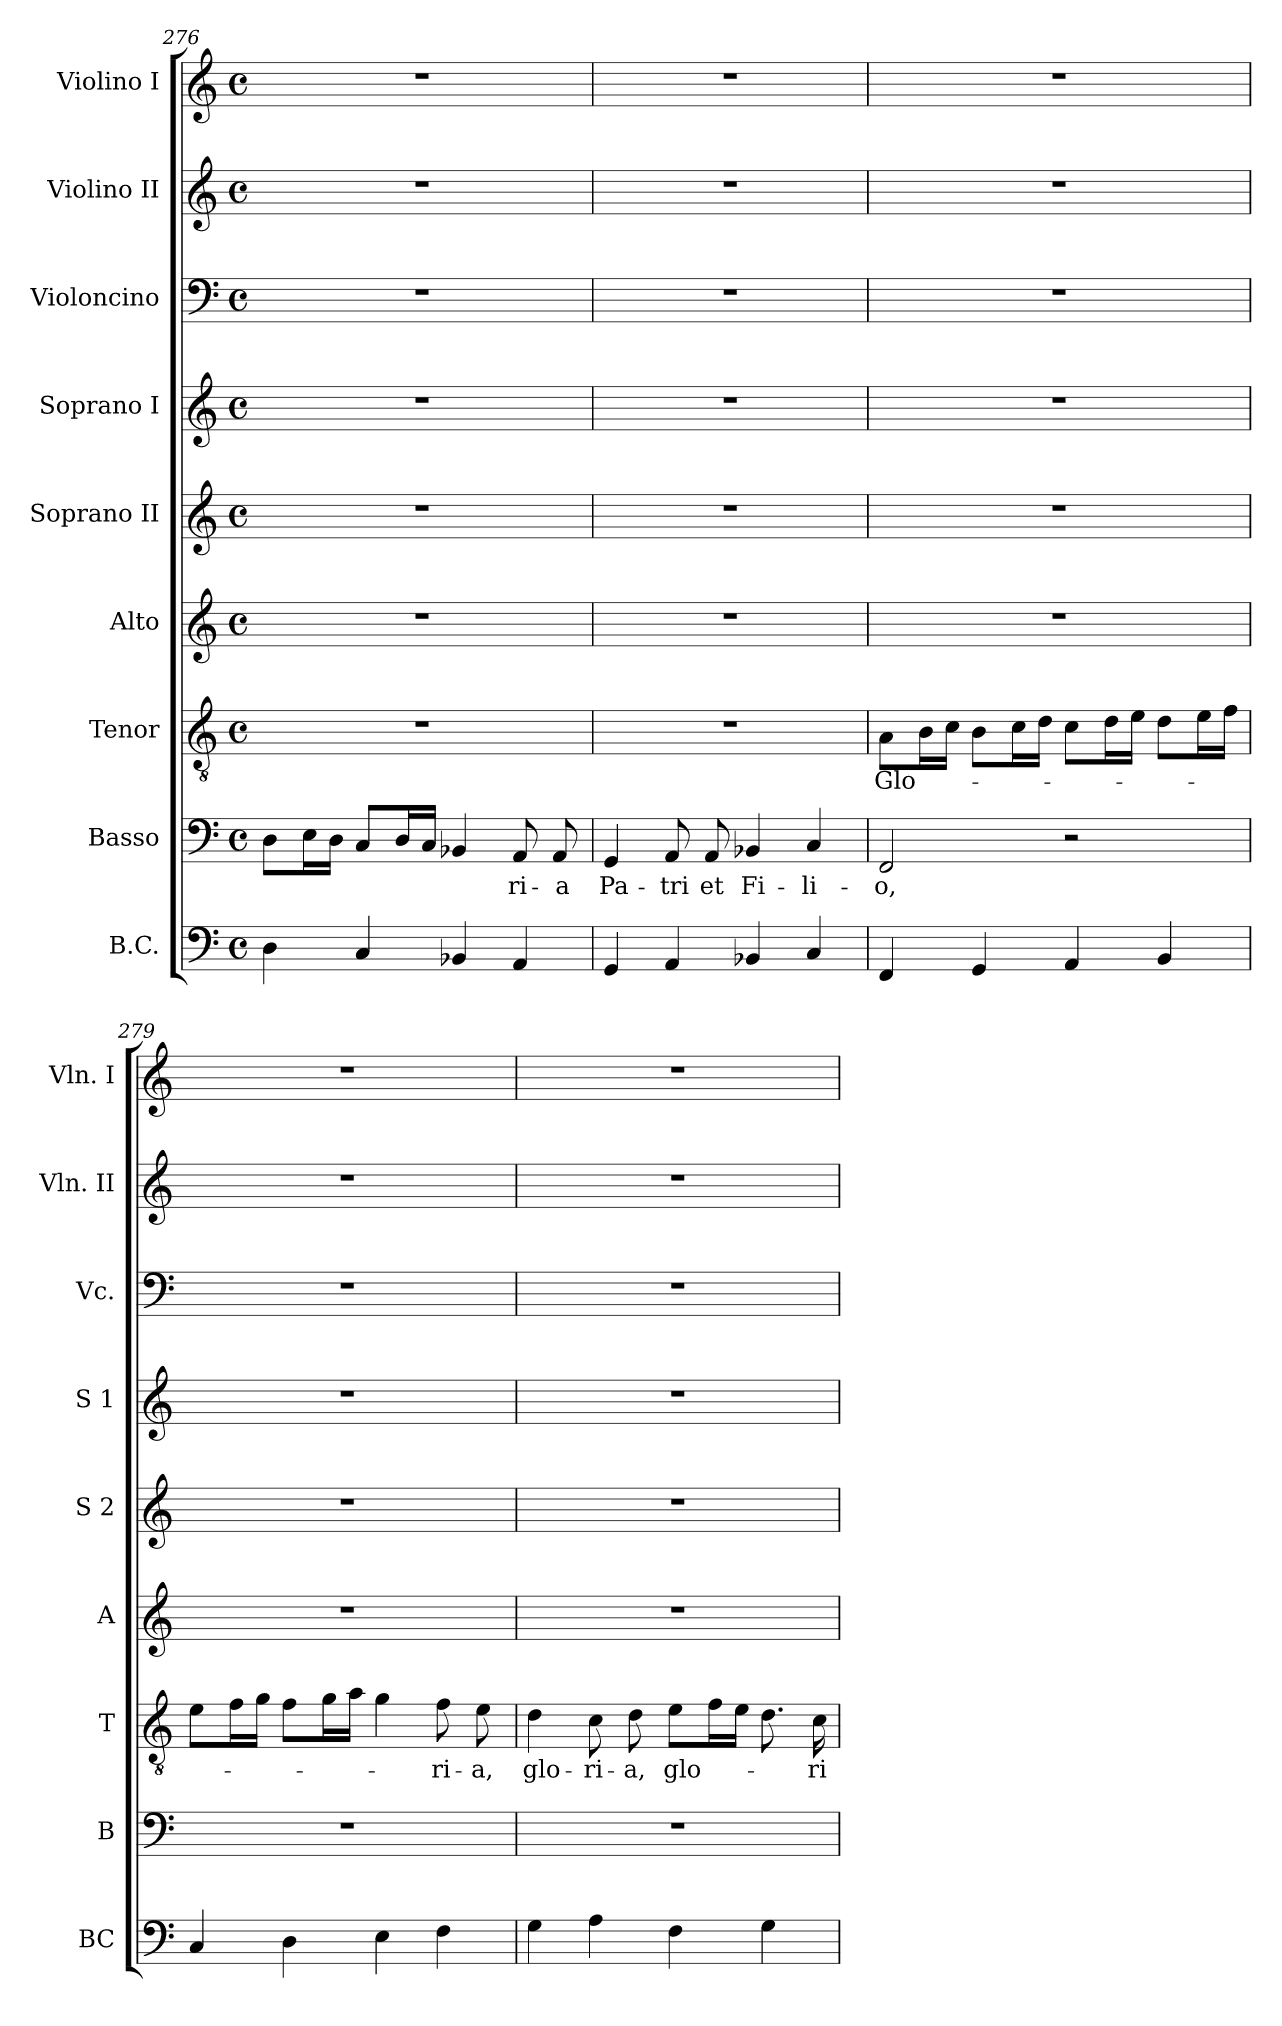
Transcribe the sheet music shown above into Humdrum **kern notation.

**kern	**kern	**text	**kern	**text	**kern	**kern	**kern	**kern	**kern	**kern
*part9	*part8	*part8	*part7	*part7	*part6	*part5	*part4	*part3	*part2	*part1
*staff9	*staff8	*staff8	*staff7	*staff7	*staff6	*staff5	*staff4	*staff3	*staff2	*staff1
*I"B.C.	*I"Basso	*	*I"Tenor	*	*I"Alto	*I"Soprano II	*I"Soprano I	*I"Violoncino	*I"Violino II	*I"Violino I
*I'BC	*I'B	*	*I'T	*	*I'A	*I'S 2	*I'S 1	*I'Vc.	*I'Vln. II	*I'Vln. I
!!LO:PB:g=z
*clefF4	*clefF4	*	*clefGv2	*	*clefG2	*clefG2	*clefG2	*clefF4	*clefG2	*clefG2
*k[]	*k[]	*	*k[]	*	*k[]	*k[]	*k[]	*k[]	*k[]	*k[]
*C:	*C:	*	*C:	*	*C:	*C:	*C:	*C:	*C:	*C:
*M4/4	*M4/4	*	*M4/4	*	*M4/4	*M4/4	*M4/4	*M4/4	*M4/4	*M4/4
*met(c)	*met(c)	*	*met(c)	*	*met(c)	*met(c)	*met(c)	*met(c)	*met(c)	*met(c)
=276	=276	=276	=276	=276	=276	=276	=276	=276	=276	=276
4D\	8D\L	.	1r	.	1r	1r	1r	1r	1r	1r
.	16E\L	.	.	.	.	.	.	.	.	.
.	16D\JJ	.	.	.	.	.	.	.	.	.
4C/	8C/L	.	.	.	.	.	.	.	.	.
.	16D/L	.	.	.	.	.	.	.	.	.
.	16C/JJ	.	.	.	.	.	.	.	.	.
4BB-X/	4BB-X/	.	.	.	.	.	.	.	.	.
!	!	!LO:LY:b	!	!	!	!	!	!	!	!
4AA/	8AA/	-ri-	.	.	.	.	.	.	.	.
!	!	!LO:LY:b	!	!	!	!	!	!	!	!
.	8AA/	-a	.	.	.	.	.	.	.	.
=277	=277	=277	=277	=277	=277	=277	=277	=277	=277	=277
!	!	!LO:LY:b	!	!	!	!	!	!	!	!
4GG/	4GG/	Pa-	1r	.	1r	1r	1r	1r	1r	1r
!	!	!LO:LY:b	!	!	!	!	!	!	!	!
4AA/	8AA/	-tri	.	.	.	.	.	.	.	.
!	!	!LO:LY:b	!	!	!	!	!	!	!	!
.	8AA/	et	.	.	.	.	.	.	.	.
!	!	!LO:LY:b	!	!	!	!	!	!	!	!
4BB-X/	4BB-X/	Fi-	.	.	.	.	.	.	.	.
!	!	!LO:LY:b	!	!	!	!	!	!	!	!
4C/	4C/	-li-	.	.	.	.	.	.	.	.
=278	=278	=278	=278	=278	=278	=278	=278	=278	=278	=278
!	!	!LO:LY:b	!	!LO:LY:b	!	!	!	!	!	!
4FF/	2FF/	-o,	8A\L	Glo-	1r	1r	1r	1r	1r	1r
.	.	.	16B\L	.	.	.	.	.	.	.
.	.	.	16c\JJ	.	.	.	.	.	.	.
4GG/	.	.	8B\L	.	.	.	.	.	.	.
.	.	.	16c\L	.	.	.	.	.	.	.
.	.	.	16d\JJ	.	.	.	.	.	.	.
4AA/	2r	.	8c\L	.	.	.	.	.	.	.
.	.	.	16d\L	.	.	.	.	.	.	.
.	.	.	16e\JJ	.	.	.	.	.	.	.
4BB/	.	.	8d\L	.	.	.	.	.	.	.
.	.	.	16e\L	.	.	.	.	.	.	.
.	.	.	16f\JJ	.	.	.	.	.	.	.
!!LO:LB:g=z
=279	=279	=279	=279	=279	=279	=279	=279	=279	=279	=279
4C/	1r	.	8e\L	.	1r	1r	1r	1r	1r	1r
.	.	.	16f\L	.	.	.	.	.	.	.
.	.	.	16g\JJ	.	.	.	.	.	.	.
4D\	.	.	8f\L	.	.	.	.	.	.	.
.	.	.	16g\L	.	.	.	.	.	.	.
.	.	.	16a\JJ	.	.	.	.	.	.	.
4E\	.	.	4g\	.	.	.	.	.	.	.
!	!	!	!	!LO:LY:b	!	!	!	!	!	!
4F\	.	.	8f\	-ri-	.	.	.	.	.	.
!	!	!	!	!LO:LY:b	!	!	!	!	!	!
.	.	.	8e\	-a,	.	.	.	.	.	.
=280	=280	=280	=280	=280	=280	=280	=280	=280	=280	=280
!	!	!	!	!LO:LY:b	!	!	!	!	!	!
4G\	1r	.	4d\	glo-	1r	1r	1r	1r	1r	1r
!	!	!	!	!LO:LY:b	!	!	!	!	!	!
4A\	.	.	8c\	-ri-	.	.	.	.	.	.
!	!	!	!	!LO:LY:b	!	!	!	!	!	!
.	.	.	8d\	-a,	.	.	.	.	.	.
!	!	!	!	!LO:LY:b	!	!	!	!	!	!
4F\	.	.	8e\L	glo-	.	.	.	.	.	.
.	.	.	16f\L	.	.	.	.	.	.	.
.	.	.	16e\JJ	.	.	.	.	.	.	.
4G\	.	.	8.d\	.	.	.	.	.	.	.
!	!	!	!	!LO:LY:b	!	!	!	!	!	!
.	.	.	16c\	-ri-	.	.	.	.	.	.
=	=	=	=	=	=	=	=	=	=	=
*-	*-	*-	*-	*-	*-	*-	*-	*-	*-	*-
